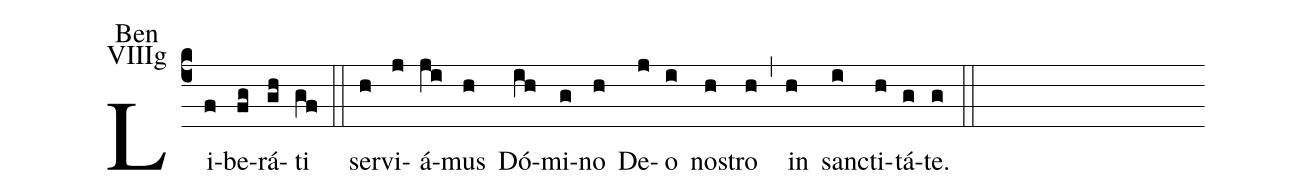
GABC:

annotation: Ben;
annotation: VIIIg;
%%
(c4)Li(f)be(fg)rá(gh)ti(gf) (::) ser(h)vi(j)á(ji)mus(h) Dó(ih)mi(g)no(h) De(j)o(i) no(h)stro(h) (,) in(h) san(i)cti(h)tá(g)te.(g) (::)
